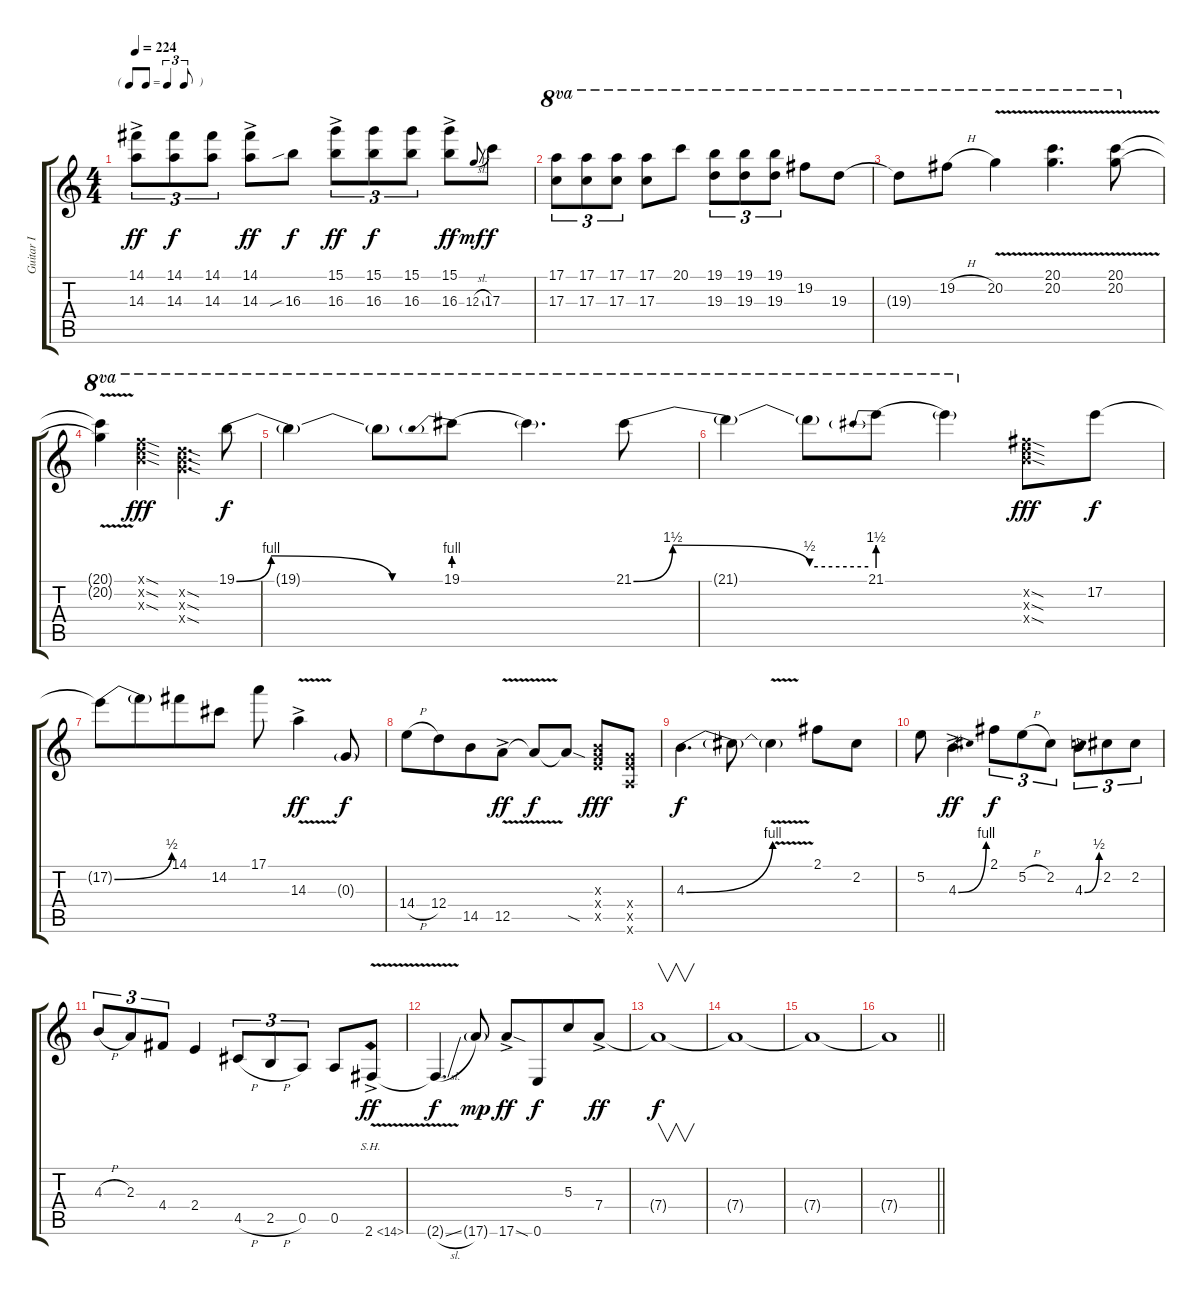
\track ("Guitar I" "Guitar I") {instrument distortionguitar}
\staff {score tabs}
\tuning (E4 B3 G3 D3 A2 E2) {hide}
\ts (4 4)
\tf triplet8th
\tempo 224
\clef g2
\ks c
(14.1{ac} 14.3{ac}).8{tu (3 2) dy ff} (14.1 14.3).8{tu (3 2) dy f} (14.1 14.3).8{tu (3 2)} (14.1{ac} 14.3{ac}).8{dy ff} 16.3{sib}.8{dy f} (15.1{ac} 16.3{ac}).8{tu (3 2) dy ff} (15.1 16.3).8{tu (3 2) dy f} (15.1 16.3).8{tu (3 2)} (15.1{ac} 16.3{ac}).8{dy ff} 12.3{sl}.8{gr onbeat dy mf} 17.3.8{dy f} |
(17.1 17.3).8{tu (3 2) ot 8va} (17.1 17.3).8{tu (3 2) ot 8va} (17.1 17.3).8{tu (3 2) ot 8va} (17.1 17.3).8{ot 8va} 20.1.8{ot 8va} (19.1 19.3).8{tu (3 2) ot 8va} (19.1 19.3).8{tu (3 2) ot 8va} (19.1 19.3).8{tu (3 2) ot 8va} 19.2.8{ot 8va} 19.3.8{ot 8va} |
19.3{t}.8{ot 8va} 19.2{h}.8{ot 8va} 20.2{v}.4{ot 8va} (20.1 20.2{v}).4{d ot 8va} (20.1 20.2{v}).8{ot 8va} |
(20.1{t} 20.2{t}).4{ot 8va} (13.1{sod x} 15.2{sod x} 16.3{sod x}).4{ot 8va dy fff} (15.2{sod x} 16.3{sod x} 17.4{sod x}).4{d ot 8va} 19.1{be (custom 0 0 10 4 45 0 60 0)}.8{ot 8va dy f} |
19.1{t}.4{ot 8va} 19.1{t}.8{ot 8va} 19.1{be (prebend 0 4 60 4)}.8{ot 8va} 19.1{t}.4{d ot 8va} 21.1{be (custom 0 0 10 6 45 2 60 2)}.8{ot 8va} |
21.1{t}.4{ot 8va} 21.1{t}.8{ot 8va} 21.1{be (prebend 0 6 60 6)}.8{ot 8va} 21.1{t}.4{ot 8va} (7.2{sod x} 7.3{sod x} 9.4{sod x}).8{dy fff} 17.2.8{dy f} |
17.2{be (bend 0 0 60 2) t}.8 17.2{t}.8{beam merge} 14.1.8 14.2.8 17.1.8 14.3{v ac}.4{dy ff} 0.3{g}.8{dy f} |
14.4{h}.8 12.4.8{beam merge} 14.5.8 12.5{v ac}.8{dy ff} 12.5{t}.8{dy f} 12.5{sod t}.8 (4.3{x} 5.4{x} 7.5{x}).8{dy fff} (5.4{x} 7.5{x} 5.6{x}).8 |
4.3{be (bend 0 0 60 4)}.4{d dy f} 4.3{t}.8 4.3{v t}.4 2.1.8 2.2.8 |
5.2.8 4.3{be (bend 0 0 60 4) ac}.4{d dy ff} 2.1.8{tu (3 2) dy f} 5.2{h}.8{tu (3 2)} 2.2.8{tu (3 2)} 4.3{be (bend 0 0 60 2)}.8{tu (3 2)} 2.2.8{tu (3 2)} 2.2.8{tu (3 2)} |
4.3{h}.8{tu (3 2)} 2.3.8{tu (3 2)} 4.4.8{tu (3 2)} 2.4.4 4.5{h}.8{tu (3 2)} 2.5{h}.8{tu (3 2)} 0.5.8{tu (3 2)} 0.5.8 2.6{sh 12 v ac}.8{dy ff} |
2.6{sl t}.4{d dy f} 17.6{g}.8{dy mp} 17.6{sod ac}.8{dy ff} 0.6.8{dy f beam merge} 5.3.8 7.4{ac}.8{dy ff} |
7.4{t}.1{v dy f} |
7.4{t}.1 |
7.4{t}.1 |
\barLineRight lightlight
7.4{t}.1
